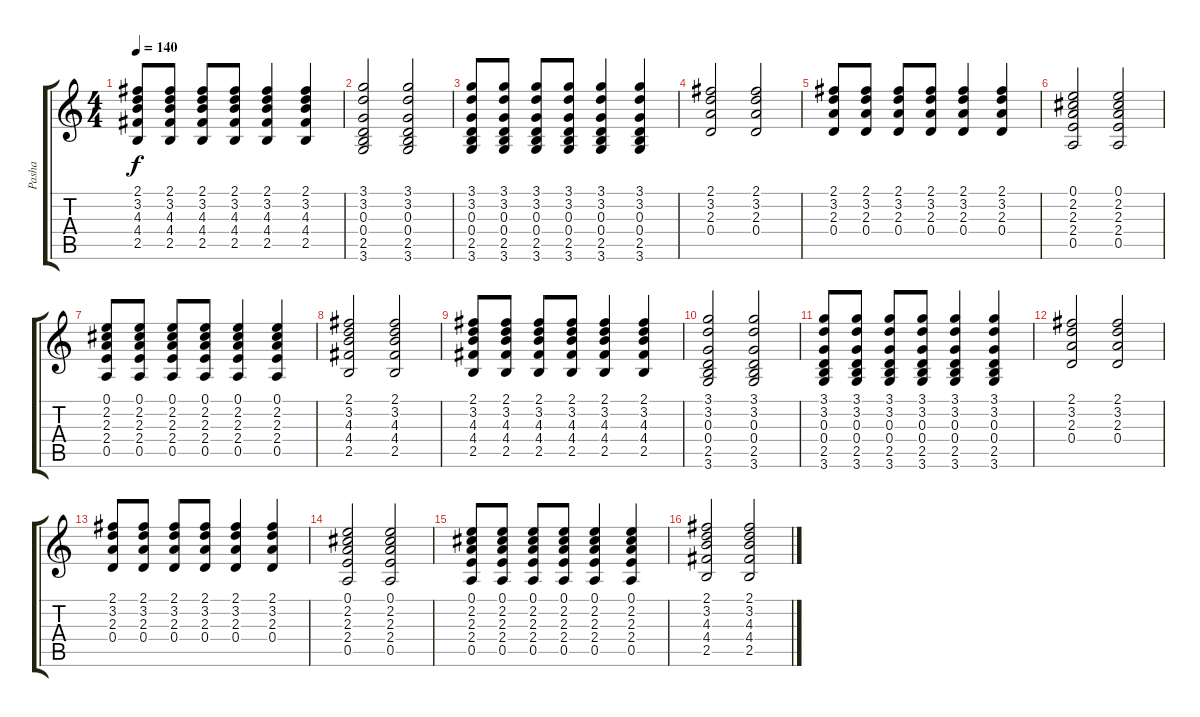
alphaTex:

\track ("Pasha" "Pasha") {instrument acousticguitarsteel}
\staff {score tabs}
\tuning (E4 B3 G3 D3 A2 E2) {hide}
\ts (4 4)
\tempo 140
\clef g2
\ks c
(2.1 3.2 4.3 4.4 2.5).8{dy f} (2.1 3.2 4.3 4.4 2.5).8 (2.1 3.2 4.3 4.4 2.5).8 (2.1 3.2 4.3 4.4 2.5).8 (2.1 3.2 4.3 4.4 2.5).4 (2.1 3.2 4.3 4.4 2.5).4 |
(3.1 3.2 0.3 0.4 2.5 3.6).2 (3.1 3.2 0.3 0.4 2.5 3.6).2 |
(3.1 3.2 0.3 0.4 2.5 3.6).8 (3.1 3.2 0.3 0.4 2.5 3.6).8 (3.1 3.2 0.3 0.4 2.5 3.6).8 (3.1 3.2 0.3 0.4 2.5 3.6).8 (3.1 3.2 0.3 0.4 2.5 3.6).4 (3.1 3.2 0.3 0.4 2.5 3.6).4 |
(2.1 3.2 2.3 0.4).2 (2.1 3.2 2.3 0.4).2 |
(2.1 3.2 2.3 0.4).8 (2.1 3.2 2.3 0.4).8 (2.1 3.2 2.3 0.4).8 (2.1 3.2 2.3 0.4).8 (2.1 3.2 2.3 0.4).4 (2.1 3.2 2.3 0.4).4 |
(0.1 2.2 2.3 2.4 0.5).2 (0.1 2.2 2.3 2.4 0.5).2 |
(0.1 2.2 2.3 2.4 0.5).8 (0.1 2.2 2.3 2.4 0.5).8 (0.1 2.2 2.3 2.4 0.5).8 (0.1 2.2 2.3 2.4 0.5).8 (0.1 2.2 2.3 2.4 0.5).4 (0.1 2.2 2.3 2.4 0.5).4 |
(2.1 3.2 4.3 4.4 2.5).2 (2.1 3.2 4.3 4.4 2.5).2 |
(2.1 3.2 4.3 4.4 2.5).8 (2.1 3.2 4.3 4.4 2.5).8 (2.1 3.2 4.3 4.4 2.5).8 (2.1 3.2 4.3 4.4 2.5).8 (2.1 3.2 4.3 4.4 2.5).4 (2.1 3.2 4.3 4.4 2.5).4 |
(3.1 3.2 0.3 0.4 2.5 3.6).2 (3.1 3.2 0.3 0.4 2.5 3.6).2 |
(3.1 3.2 0.3 0.4 2.5 3.6).8 (3.1 3.2 0.3 0.4 2.5 3.6).8 (3.1 3.2 0.3 0.4 2.5 3.6).8 (3.1 3.2 0.3 0.4 2.5 3.6).8 (3.1 3.2 0.3 0.4 2.5 3.6).4 (3.1 3.2 0.3 0.4 2.5 3.6).4 |
(2.1 3.2 2.3 0.4).2 (2.1 3.2 2.3 0.4).2 |
(2.1 3.2 2.3 0.4).8 (2.1 3.2 2.3 0.4).8 (2.1 3.2 2.3 0.4).8 (2.1 3.2 2.3 0.4).8 (2.1 3.2 2.3 0.4).4 (2.1 3.2 2.3 0.4).4 |
(0.1 2.2 2.3 2.4 0.5).2 (0.1 2.2 2.3 2.4 0.5).2 |
(0.1 2.2 2.3 2.4 0.5).8 (0.1 2.2 2.3 2.4 0.5).8 (0.1 2.2 2.3 2.4 0.5).8 (0.1 2.2 2.3 2.4 0.5).8 (0.1 2.2 2.3 2.4 0.5).4 (0.1 2.2 2.3 2.4 0.5).4 |
(2.1 3.2 4.3 4.4 2.5).2 (2.1 3.2 4.3 4.4 2.5).2
